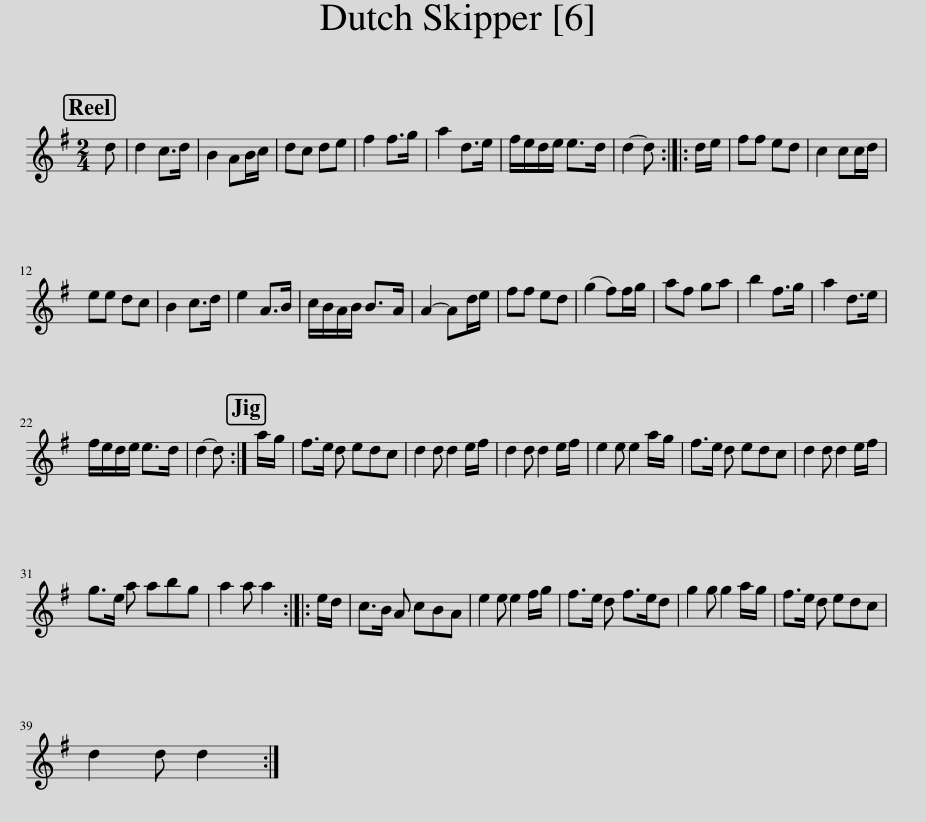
X:1
L:1/8
M:2/4
I:linebreak $
K:G
V:1 treble
V:1
 d | d2 c>d | B2 AB/c/ | dc de | f2 f>g | %5
 a2 d>e | f/e/d/e/ e>d | d2- d :: d/e/ | ff ed | %10
 c2 cc/d/ |$ ee dc | B2 c>d | e2 A>B | c/B/A/B/ B>A | %15
 A2- Ad/e/ | ff ed | (g2 f)f/g/ | af ga | b2 f>g | %20
 a2 d>e |$ f/e/d/e/ e>d | d2- d :| a/g/ | f>e d edc | %25
 d2 d d2 e/f/ | d2 d d2 e/f/ | e2 e e2 a/g/ | f>e d edc | d2 d d2 e/f/ |$ %30
 g>e a abg | a2 a a2 :: e/d/ | c>B A cBA | e2 e e2 f/g/ | %35
 f>e d f>ed | g2 g g2 a/g/ | f>e d edc |$ d2 d d2 :| %39
